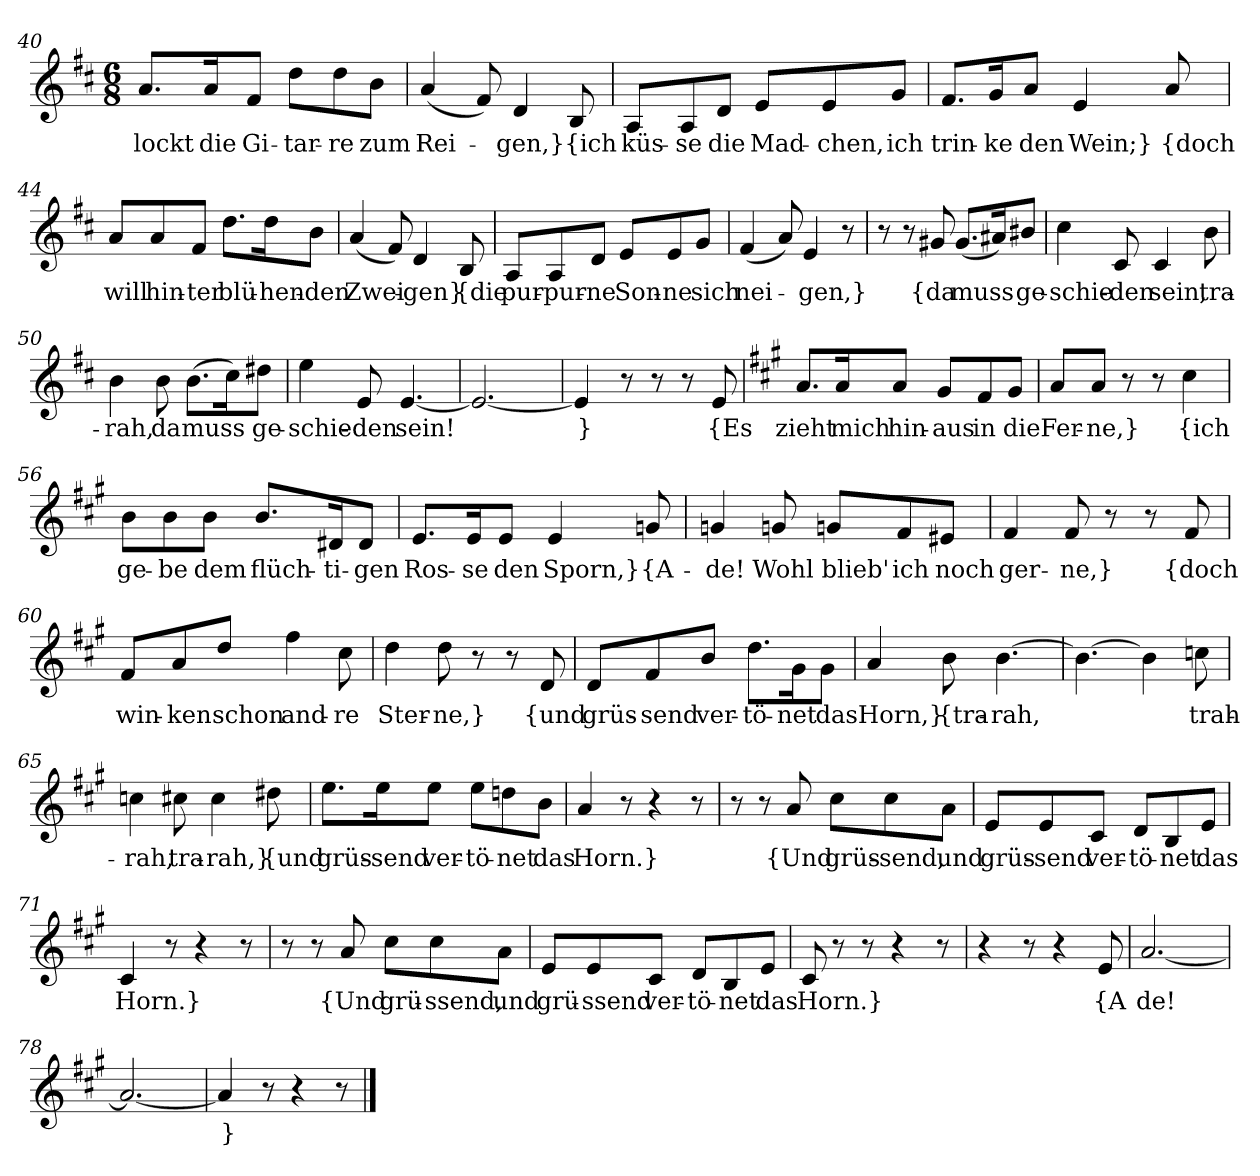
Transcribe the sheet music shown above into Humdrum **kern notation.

**kern	**text
*part1	*part1
*staff1	*staff1
*clefG2	*
*k[f#c#]	*
*M6/8	*
=40	=40
8.a/L	lockt
16a/K	die
8f#/J	Gi-
8dd\L	-tar-
8dd\	-re
8b\J	zum
=41	=41
(4a	Rei-
8f#)	.
4d	-gen,}
8B	{ich
=42	=42
8A/L	küs-
8A/	-se
8d/J	die
8e/L	Mad-
8e/	-chen,
8g/J	ich
=43	=43
8.f#/L	trin-
16g/K	-ke
8a/J	den
4e	Wein;}
8a	{doch
=44	=44
8a/L	will
8a/	hin-
8f#/J	-ter
8.dd\L	blü-
16dd\K	-hen-
8b\J	-den
=45	=45
(4a	Zwei-
8f#)	.
4d	-gen}
8B	{die
=46	=46
8A/L	pur-
8A/	-pur-
8d/J	-ne
8e/L	Son-
8e/	-ne
8g/J	sich
=47	=47
(4f#	nei-
8a)	.
4e	-gen,}
8r	.
=48	=48
8r	.
8r	.
8g#X	{da
(8.g#/L	muss
16a#X/K)	.
8b#X/J	ge-
=49	=49
4cc#	-schie-
8c#	-den
4c#	sein,
8b	tra-
=50	=50
4b	-rah,
8b	da
(8.b\L	muss
16cc#\K)	.
8dd#X\J	ge-
=51	=51
4ee	-schie-
8e	-den
[4.e	sein!
=52	=52
2.e_	.
=53	=53
4e]	}
8r	.
8r	.
8r	.
8e	{Es
=54	=54
*k[f#c#g#]	*
8.a/L	zieht
16a/K	mich
8a/J	hin-
8g#/L	-aus
8f#/	in
8g#/J	die
=55	=55
8a/L	Fer-
8a/J	-ne,}
8r	.
8r	.
4cc#	{ich
=56	=56
8b\L	ge-
8b\	-be
8b\J	dem
8.b/L	flüch-
16d#X/K	-ti-
8d#/J	-gen
=57	=57
8.e/L	Ros-
16e/K	-se
8e/J	den
4e	Sporn,}
8gn	{A-
=58	=58
4gn	-de!
8gn	Wohl
8gn/L	blieb'
8f#/	ich
8e#X/J	noch
=59	=59
4f#	ger-
8f#	-ne,}
8r	.
8r	.
8f#	{doch
=60	=60
8f#/L	win-
8a/	-ken
8dd/J	schon
4ff#	and-
8cc#	-re
=61	=61
4dd	Ster-
8dd	-ne,}
8r	.
8r	.
8d	{und
=62	=62
8d/L	grüs-
8f#/	-send
8b/J	ver-
8.dd\L	-tö-
16g#\K	-net
8g#\J	das
=63	=63
4a	Horn,}
8b	{tra-
[4.b	-rah,
=64	=64
4.b_	.
4b]	.
8ccn	trah-
=65	=65
4ccn	-rah,
8cc#X	tra-
4cc#	-rah,}
8dd#X	{und
=66	=66
8.ee\L	grüs-
16ee\K	-send
8ee\J	ver-
8ee\L	-tö-
8ddn\	-net
8b\J	das
=67	=67
4a	Horn.}
8r	.
4r	.
8r	.
=69	=69
8r	.
8r	.
8a	{Und
8cc#\L	grüs-
8cc#\	-send,
8a\J	und
=70	=70
8e/L	grüs-
8e/	-send
8c#/J	ver-
8d/L	-tö-
8B/	-net
8e/J	das
=71	=71
4c#	Horn.}
8r	.
4r	.
8r	.
=73	=73
8r	.
8r	.
8a	{Und
8cc#\L	grü-
8cc#\	-ssend,
8a\J	und
=74	=74
8e/L	grü-
8e/	-ssend
8c#/J	ver-
8d/L	-tö-
8B/	-net
8e/J	das
=75	=75
8c#	Horn.}
8r	.
8r	.
4r	.
8r	.
=76	=76
4r	.
8r	.
4r	.
8e	{A
=77	=77
[2.a	-de!
=78	=78
2.a_	.
=79	=79
4a]	}
8r	.
4r	.
8r	.
==	==
*-	*-
